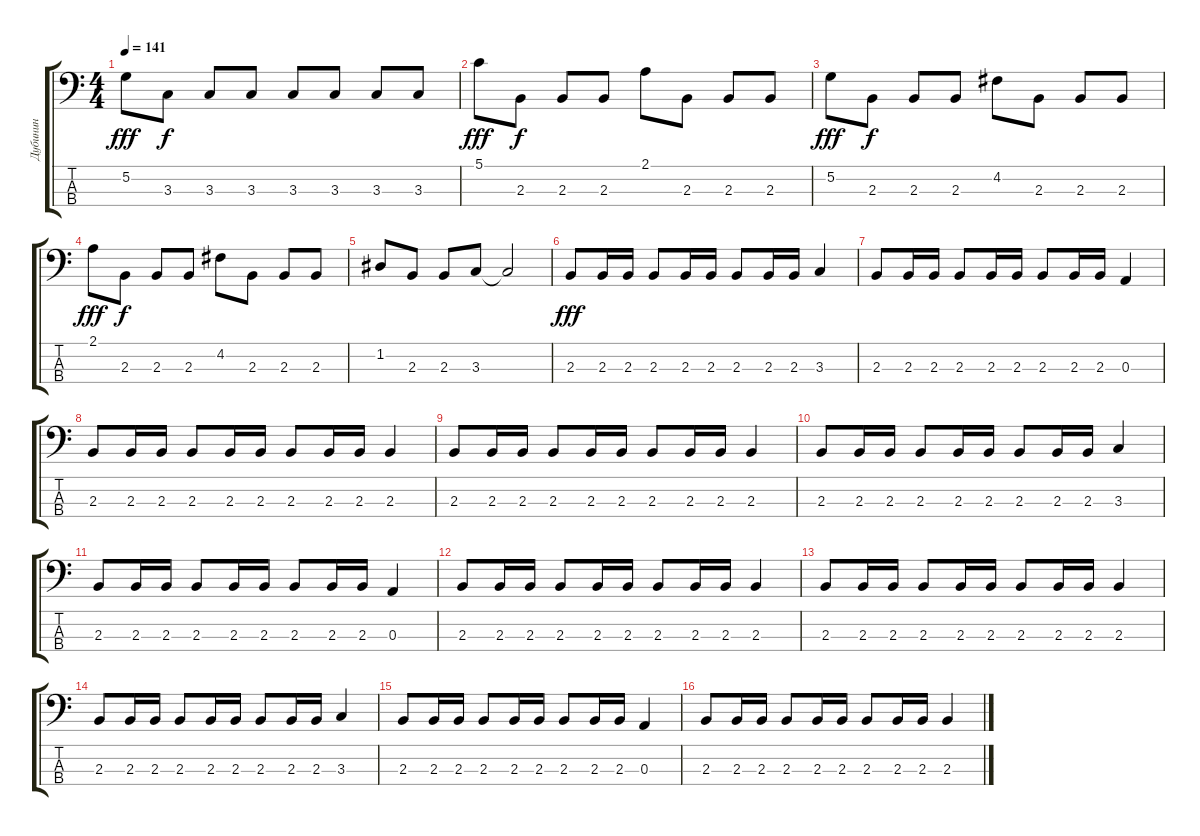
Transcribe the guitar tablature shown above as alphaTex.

\track ("Дубинин" "Дубинин") {instrument electricbassfinger}
\staff {score tabs}
\tuning (G2 D2 A1 E1) {hide}
\ts (4 4)
\tempo 141
\clef f4
\ks c
5.2.8{dy fff} 3.3.8{dy f} 3.3.8 3.3.8 3.3.8 3.3.8 3.3.8 3.3.8 |
5.1.8{dy fff} 2.3.8{dy f} 2.3.8 2.3.8 2.1.8 2.3.8 2.3.8 2.3.8 |
5.2.8{dy fff} 2.3.8{dy f} 2.3.8 2.3.8 4.2.8 2.3.8 2.3.8 2.3.8 |
2.1.8{dy fff} 2.3.8{dy f} 2.3.8 2.3.8 4.2.8 2.3.8 2.3.8 2.3.8 |
1.2.8 2.3.8 2.3.8 3.3.8 3.3{t}.2 |
2.3.8{dy fff} 2.3.16 2.3.16 2.3.8 2.3.16 2.3.16 2.3.8 2.3.16 2.3.16 3.3.4 |
2.3.8 2.3.16 2.3.16 2.3.8 2.3.16 2.3.16 2.3.8 2.3.16 2.3.16 0.3.4 |
2.3.8 2.3.16 2.3.16 2.3.8 2.3.16 2.3.16 2.3.8 2.3.16 2.3.16 2.3.4 |
2.3.8 2.3.16 2.3.16 2.3.8 2.3.16 2.3.16 2.3.8 2.3.16 2.3.16 2.3.4 |
2.3.8 2.3.16 2.3.16 2.3.8 2.3.16 2.3.16 2.3.8 2.3.16 2.3.16 3.3.4 |
2.3.8 2.3.16 2.3.16 2.3.8 2.3.16 2.3.16 2.3.8 2.3.16 2.3.16 0.3.4 |
2.3.8 2.3.16 2.3.16 2.3.8 2.3.16 2.3.16 2.3.8 2.3.16 2.3.16 2.3.4 |
2.3.8 2.3.16 2.3.16 2.3.8 2.3.16 2.3.16 2.3.8 2.3.16 2.3.16 2.3.4 |
2.3.8 2.3.16 2.3.16 2.3.8 2.3.16 2.3.16 2.3.8 2.3.16 2.3.16 3.3.4 |
2.3.8 2.3.16 2.3.16 2.3.8 2.3.16 2.3.16 2.3.8 2.3.16 2.3.16 0.3.4 |
2.3.8 2.3.16 2.3.16 2.3.8 2.3.16 2.3.16 2.3.8 2.3.16 2.3.16 2.3.4
